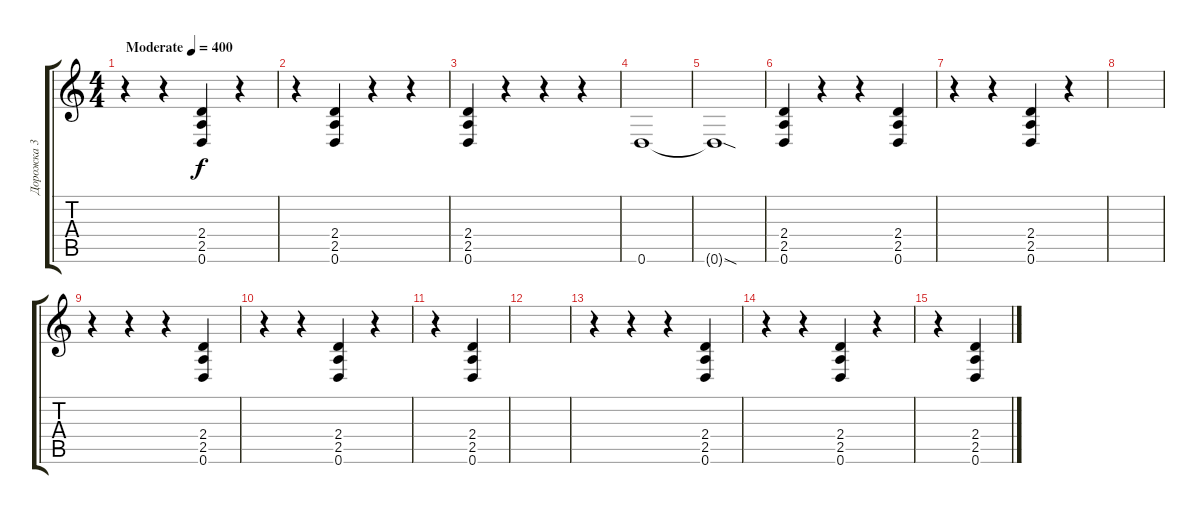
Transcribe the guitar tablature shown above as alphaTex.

\track ("Дорожка 3" "Дорожка 3") {instrument electricbassfinger}
\staff {score tabs}
\tuning (D4 A3 F3 C3 G2 D2) {hide}
\ts (4 4)
\tempo (400 "Moderate")
\clef g2
\ks c
r.4{dy f instrument electricbassfinger} r.4 (2.4 2.5 0.6).4 r.4 |
r.4 (2.4 2.5 0.6).4 r.4 r.4 |
(2.4 2.5 0.6).4 r.4 r.4 r.4 |
0.6.1 |
0.6{sod t}.1 |
(2.4 2.5 0.6).4 r.4 r.4 (2.4 2.5 0.6).4 |
r.4 r.4 (2.4 2.5 0.6).4 r.4 |
|
r.4 r.4 r.4 (2.4 2.5 0.6).4 |
r.4 r.4 (2.4 2.5 0.6).4 r.4 |
r.4 (2.4 2.5 0.6).4 |
|
r.4 r.4 r.4 (2.4 2.5 0.6).4 |
r.4 r.4 (2.4 2.5 0.6).4 r.4 |
r.4 (2.4 2.5 0.6).4
